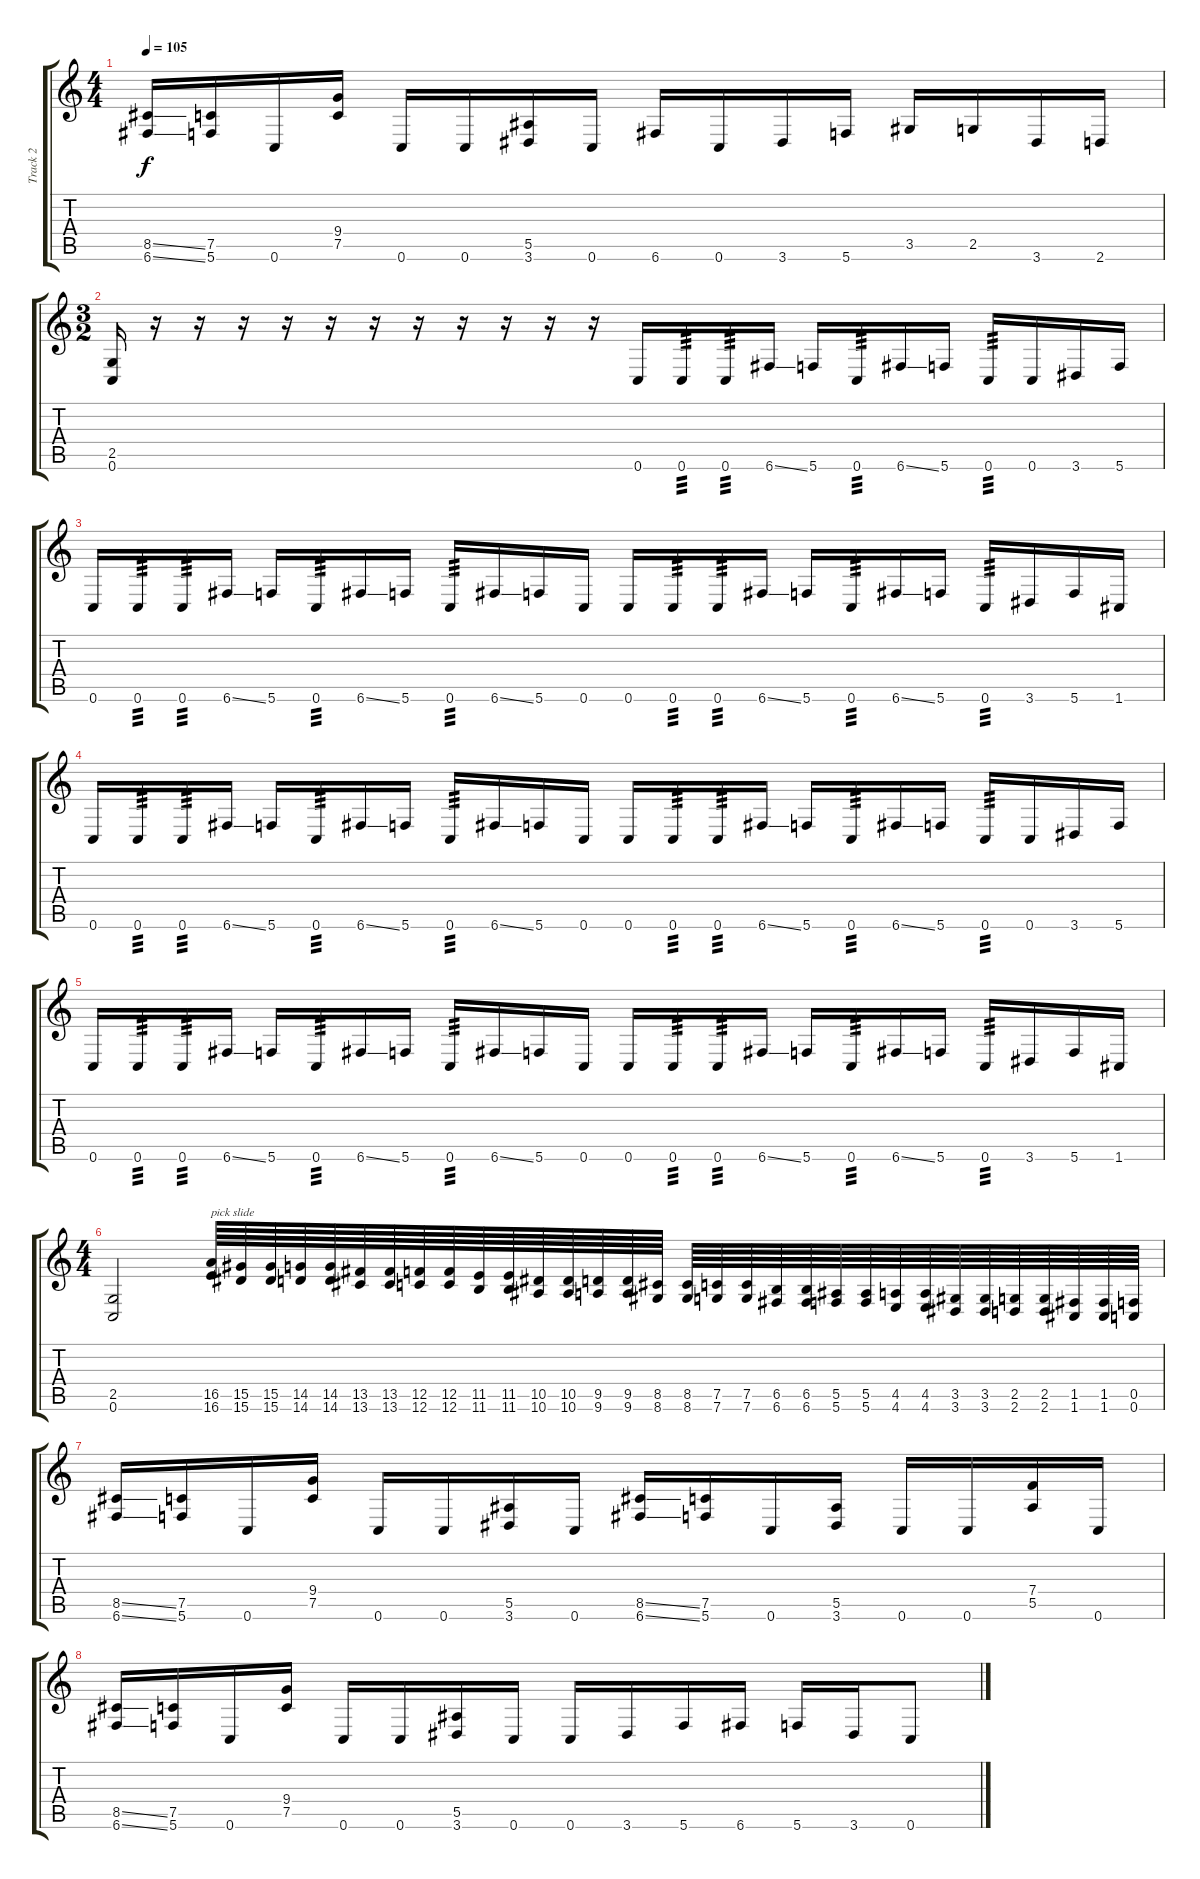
\track ("Track 2" "Track 2") {instrument overdrivenguitar}
\staff {score tabs}
\tuning (C4 G3 Eb3 Bb2 F2 C2) {hide}
\ts (4 4)
\tempo 105
\clef g2
\ks c
(8.5{ss} 6.6{ss}).16{dy f} (7.5 5.6).16 0.6.16 (9.4 7.5).16 0.6.16 0.6.16 (5.5 3.6).16 0.6.16 6.6.16 0.6.16 3.6.16 5.6.16 3.5.16 2.5.16 3.6.16 2.6.16 |
\ts (3 2)
(2.5 0.6).16 r.16 r.16 r.16 r.16 r.16 r.16 r.16 r.16 r.16 r.16 r.16 0.6.16 0.6.16{tp 3} 0.6.16{tp 3} 6.6{ss}.16 5.6.16 0.6.16{tp 3} 6.6{ss}.16 5.6.16 0.6.16{tp 3} 0.6.16 3.6.16 5.6.16 |
0.6.16 0.6.16{tp 3} 0.6.16{tp 3} 6.6{ss}.16 5.6.16 0.6.16{tp 3} 6.6{ss}.16 5.6.16 0.6.16{tp 3} 6.6{ss}.16 5.6.16 0.6.16 0.6.16 0.6.16{tp 3} 0.6.16{tp 3} 6.6{ss}.16 5.6.16 0.6.16{tp 3} 6.6{ss}.16 5.6.16 0.6.16{tp 3} 3.6.16 5.6.16 1.6.16 |
0.6.16 0.6.16{tp 3} 0.6.16{tp 3} 6.6{ss}.16 5.6.16 0.6.16{tp 3} 6.6{ss}.16 5.6.16 0.6.16{tp 3} 6.6{ss}.16 5.6.16 0.6.16 0.6.16 0.6.16{tp 3} 0.6.16{tp 3} 6.6{ss}.16 5.6.16 0.6.16{tp 3} 6.6{ss}.16 5.6.16 0.6.16{tp 3} 0.6.16 3.6.16 5.6.16 |
0.6.16 0.6.16{tp 3} 0.6.16{tp 3} 6.6{ss}.16 5.6.16 0.6.16{tp 3} 6.6{ss}.16 5.6.16 0.6.16{tp 3} 6.6{ss}.16 5.6.16 0.6.16 0.6.16 0.6.16{tp 3} 0.6.16{tp 3} 6.6{ss}.16 5.6.16 0.6.16{tp 3} 6.6{ss}.16 5.6.16 0.6.16{tp 3} 3.6.16 5.6.16 1.6.16 |
\ts (4 4)
(2.5 0.6).2 (16.5 16.6).64{txt "pick slide"} (15.5 15.6).64 (15.5 15.6).64 (14.5 14.6).64 (14.5 14.6).64 (13.5 13.6).64 (13.5 13.6).64 (12.5 12.6).64 (12.5 12.6).64 (11.5 11.6).64 (11.5 11.6).64 (10.5 10.6).64 (10.5 10.6).64 (9.5 9.6).64 (9.5 9.6).64 (8.5 8.6).64 (8.5 8.6).64 (7.5 7.6).64 (7.5 7.6).64 (6.5 6.6).64 (6.5 6.6).64 (5.5 5.6).64 (5.5 5.6).64 (4.5 4.6).64 (4.5 4.6).64 (3.5 3.6).64 (3.5 3.6).64 (2.5 2.6).64 (2.5 2.6).64 (1.5 1.6).64 (1.5 1.6).64 (0.5 0.6).64 |
(8.5{ss} 6.6{ss}).16 (7.5 5.6).16 0.6.16 (9.4 7.5).16 0.6.16 0.6.16 (5.5 3.6).16 0.6.16 (8.5{ss} 6.6{ss}).16 (7.5 5.6).16 0.6.16 (5.5 3.6).16 0.6.16 0.6.16 (7.4 5.5).16 0.6.16 |
(8.5{ss} 6.6{ss}).16 (7.5 5.6).16 0.6.16 (9.4 7.5).16 0.6.16 0.6.16 (5.5 3.6).16 0.6.16 0.6.16 3.6.16 5.6.16 6.6.16 5.6.16 3.6.16 0.6.8
